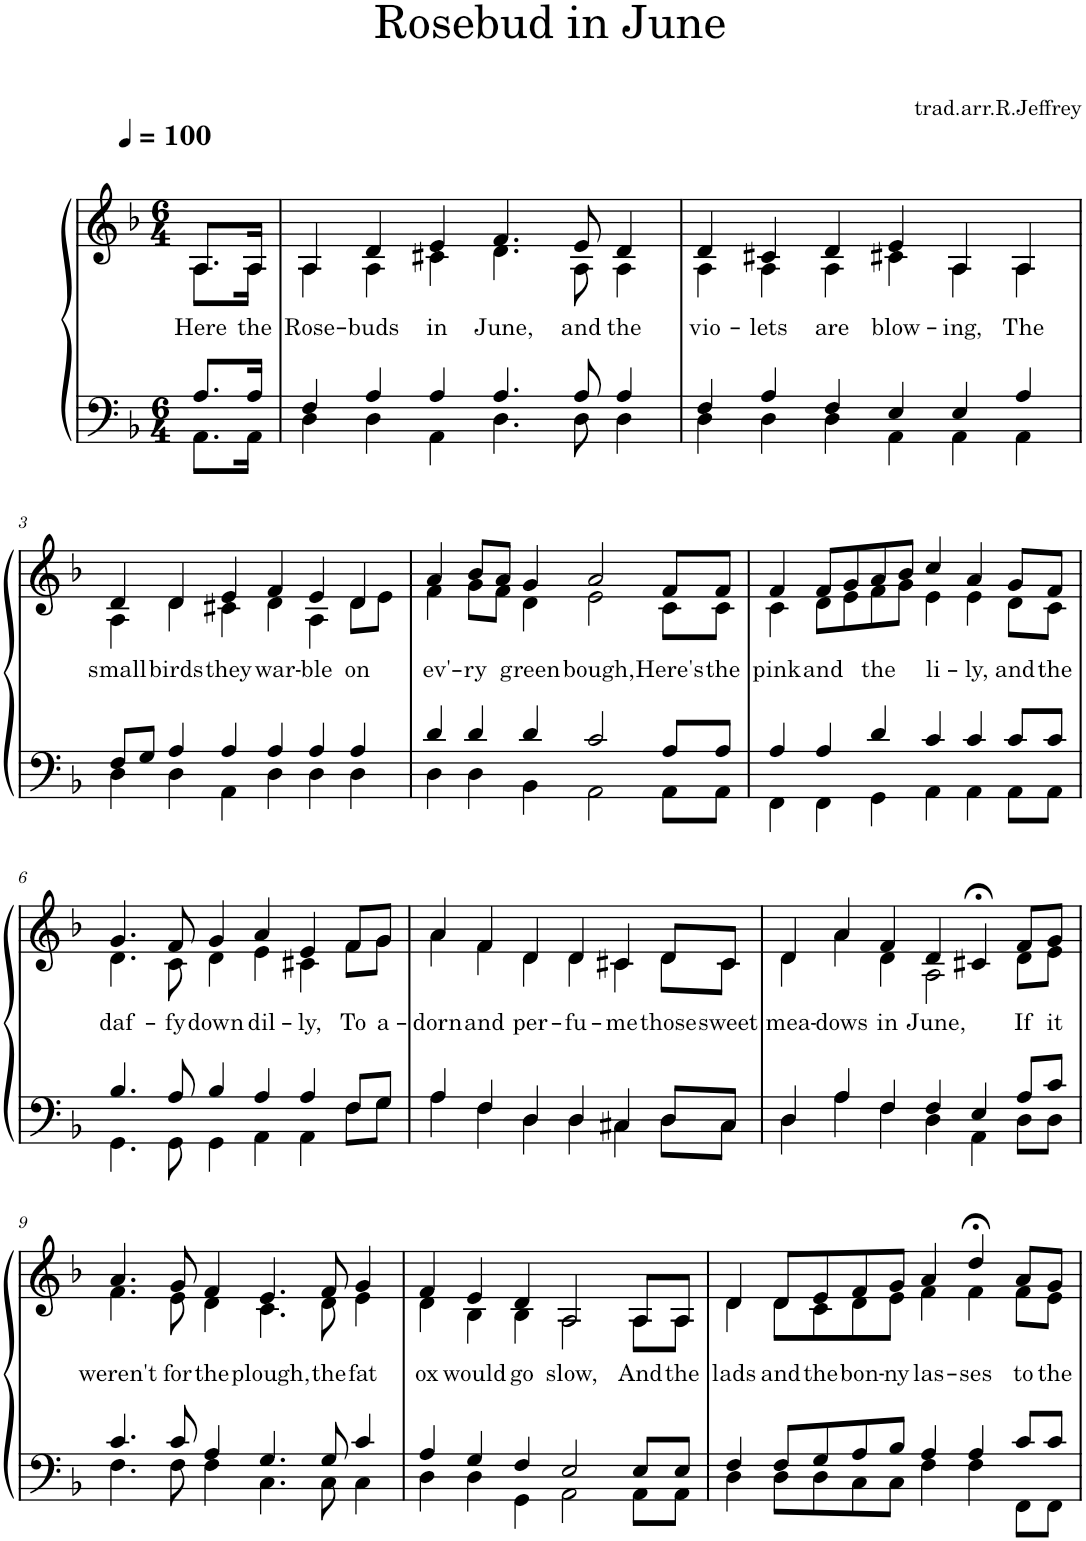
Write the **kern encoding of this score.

**kern	**kern	**text
*part1	*part1	*part1
*staff2	*staff1	*staff1
*I"Piano	*	*
*I'Pno.	*	*
*clefF4	*clefG2	*
*k[b-]	*k[b-]	*
*M6/4	*M6/4	*
*MM100	*MM100	*
=	=	=
*^	*	*
!	!	!	!LO:LY:b
*	*	*^	*
8.A/L	8.AA\L	8.A/L	8.A\L	Here
!	!	!	!	!LO:LY:b
16A/Jk	16AA\Jk	16A/Jk	16A\Jk	the
=1	=1	=1	=1	=1
!	!	!	!	!LO:LY:b
4F/	4D\	4A/	4A\	Rose-
!	!	!	!	!LO:LY:b
4A/	4D\	4d/	4A\	-buds
!	!	!	!	!LO:LY:b
4A/	4AA\	4e/	4c#X\	in
!	!	!	!	!LO:LY:b
4.A/	4.D\	4.f/	4.d\	June,
!	!	!	!	!LO:LY:b
8A/	8D\	8e/	8A\	and
!	!	!	!	!LO:LY:b
4A/	4D\	4d/	4A\	the
=2	=2	=2	=2	=2
!	!	!	!	!LO:LY:b
4F/	4D\	4d/	4A\	vio-
!	!	!	!	!LO:LY:b
4A/	4D\	4c#X/	4A\	-lets
!	!	!	!	!LO:LY:b
4F/	4D\	4d/	4A\	are
!	!	!	!	!LO:LY:b
4E/	4AA\	4e/	4c#X\	blow-
!	!	!	!	!LO:LY:b
4E/	4AA\	4A/	4A\	-ing,
!	!	!	!	!LO:LY:b
4A/	4AA\	4A/	4A\	The
!!LO:LB:g=z	!!
=3	=3	=3	=3	=3
!	!	!	!	!LO:LY:b
8F/L	4D\	4d/	4A\	small
8G/J	.	.	.	.
!	!	!	!	!LO:LY:b
4A/	4D\	4d/	4d\	birds
!	!	!	!	!LO:LY:b
4A/	4AA\	4e/	4c#X\	they
!	!	!	!	!LO:LY:b
4A/	4D\	4f/	4d\	war-
!	!	!	!	!LO:LY:b
4A/	4D\	4e/	4A\	-ble
!	!	!	!	!LO:LY:b
4A/	4D\	4d/	8d\L	on
.	.	.	8e\J	.
=4	=4	=4	=4	=4
!	!	!	!	!LO:LY:b
4d/	4D\	4a/	4f\	ev'-
!	!	!	!	!LO:LY:b
4d/	4D\	8b-/L	8g\L	-ry
.	.	8a/J	8f\J	.
!	!	!	!	!LO:LY:b
4d/	4BB-\	4g/	4d\	green
!	!	!	!	!LO:LY:b
2c/	2AA\	2a/	2e\	bough,
!	!	!	!	!LO:LY:b
8A/L	8AA\L	8f/L	8c\L	Here's
!	!	!	!	!LO:LY:b
8A/J	8AA\J	8f/J	8c\J	the
=5	=5	=5	=5	=5
!	!	!	!	!LO:LY:b
4A/	4FF\	4f/	4c\	pink
!	!	!	!	!LO:LY:b
4A/	4FF\	8f/L	8d\L	and
.	.	8g/	8e\	.
!	!	!	!	!LO:LY:b
4d/	4GG\	8a/	8f\	the
.	.	8b-/J	8g\J	.
!	!	!	!	!LO:LY:b
4c/	4AA\	4cc/	4e\	li-
!	!	!	!	!LO:LY:b
4c/	4AA\	4a/	4e\	-ly,
!	!	!	!	!LO:LY:b
8c/L	8AA\L	8g/L	8d\L	and
!	!	!	!	!LO:LY:b
8c/J	8AA\J	8f/J	8c\J	the
!!LO:LB:g=z	!!
=6	=6	=6	=6	=6
!	!	!	!	!LO:LY:b
4.B-/	4.GG\	4.g/	4.d\	daf-
!	!	!	!	!LO:LY:b
8A/	8GG\	8f/	8c\	-fy
!	!	!	!	!LO:LY:b
4B-/	4GG\	4g/	4d\	down
!	!	!	!	!LO:LY:b
4A/	4AA\	4a/	4e\	dil-
!	!	!	!	!LO:LY:b
4A/	4AA\	4e/	4c#X\	-ly,
!	!	!	!	!LO:LY:b
8F/L	8F\L	8f/L	8f\L	To
!	!	!	!	!LO:LY:b
8G/J	8G\J	8g/J	8g\J	a-
=7	=7	=7	=7	=7
!	!	!	!	!LO:LY:b
4A/	4A\	4a/	4a\	-dorn
!	!	!	!	!LO:LY:b
4F/	4F\	4f/	4f\	and
!	!	!	!	!LO:LY:b
4D/	4D\	4d/	4d\	per-
!	!	!	!	!LO:LY:b
4D/	4D\	4d/	4d\	-fu-
!	!	!	!	!LO:LY:b
4C#X/	4C#\	4c#X/	4c#\	-me
!	!	!	!	!LO:LY:b
8D/L	8D\L	8d/L	8d\L	those
!	!	!	!	!LO:LY:b
8C#/J	8C#\J	8c#/J	8c#\J	sweet
=8	=8	=8	=8	=8
!	!	!	!	!LO:LY:b
4D/	4D\	4d/	4d\	mea-
!	!	!	!	!LO:LY:b
4A/	4A\	4a/	4a\	-dows
!	!	!	!	!LO:LY:b
4F/	4F\	4f/	4d\	in
!	!	!	!	!LO:LY:b
4F/	4D\	4d/	2A\	June,
4E/	4AA\	4c#X;</	.	.
!	!	!	!	!LO:LY:b
8A/L	8D\L	8f/L	8d\L	If
!	!	!	!	!LO:LY:b
8c/J	8D\J	8g/J	8e\J	it
!!LO:LB:g=z	!!
=9	=9	=9	=9	=9
!	!	!	!	!LO:LY:b
4.c/	4.F\	4.a/	4.f\	weren't
!	!	!	!	!LO:LY:b
8c/	8F\	8g/	8e\	for
!	!	!	!	!LO:LY:b
4A/	4F\	4f/	4d\	the
!	!	!	!	!LO:LY:b
4.G/	4.C\	4.e/	4.c\	plough,
!	!	!	!	!LO:LY:b
8G/	8C\	8f/	8d\	the
!	!	!	!	!LO:LY:b
4c/	4C\	4g/	4e\	fat
=10	=10	=10	=10	=10
!	!	!	!	!LO:LY:b
4A/	4D\	4f/	4d\	ox
!	!	!	!	!LO:LY:b
4G/	4D\	4e/	4B-\	would
!	!	!	!	!LO:LY:b
4F/	4GG\	4d/	4B-\	go
!	!	!	!	!LO:LY:b
2E/	2AA\	2A/	2A\	slow,
!	!	!	!	!LO:LY:b
8E/L	8AA\L	8A/L	8A\L	And
!	!	!	!	!LO:LY:b
8E/J	8AA\J	8A/J	8A\J	the
=11	=11	=11	=11	=11
!	!	!	!	!LO:LY:b
4F/	4D\	4d/	4d\	lads
!	!	!	!	!LO:LY:b
8F/L	8D\L	8d/L	8d\L	and
!	!	!	!	!LO:LY:b
8G/	8D\	8e/	8c\	the
!	!	!	!	!LO:LY:b
8A/	8C\	8f/	8d\	bon-
!	!	!	!	!LO:LY:b
8B-/J	8C\J	8g/J	8e\J	-ny
!	!	!	!	!LO:LY:b
4A/	4F\	4a/	4f\	las-
!	!	!	!	!LO:LY:b
4A/	4F\	4dd;</	4f\	-ses
!	!	!	!	!LO:LY:b
8c/L	8FF\L	8a/L	8f\L	to
!	!	!	!	!LO:LY:b
8c/J	8FF\J	8g/J	8e\J	the
*v	*v	*	*	*
*	*v	*v	*
=	=	=
*-	*-	*-
